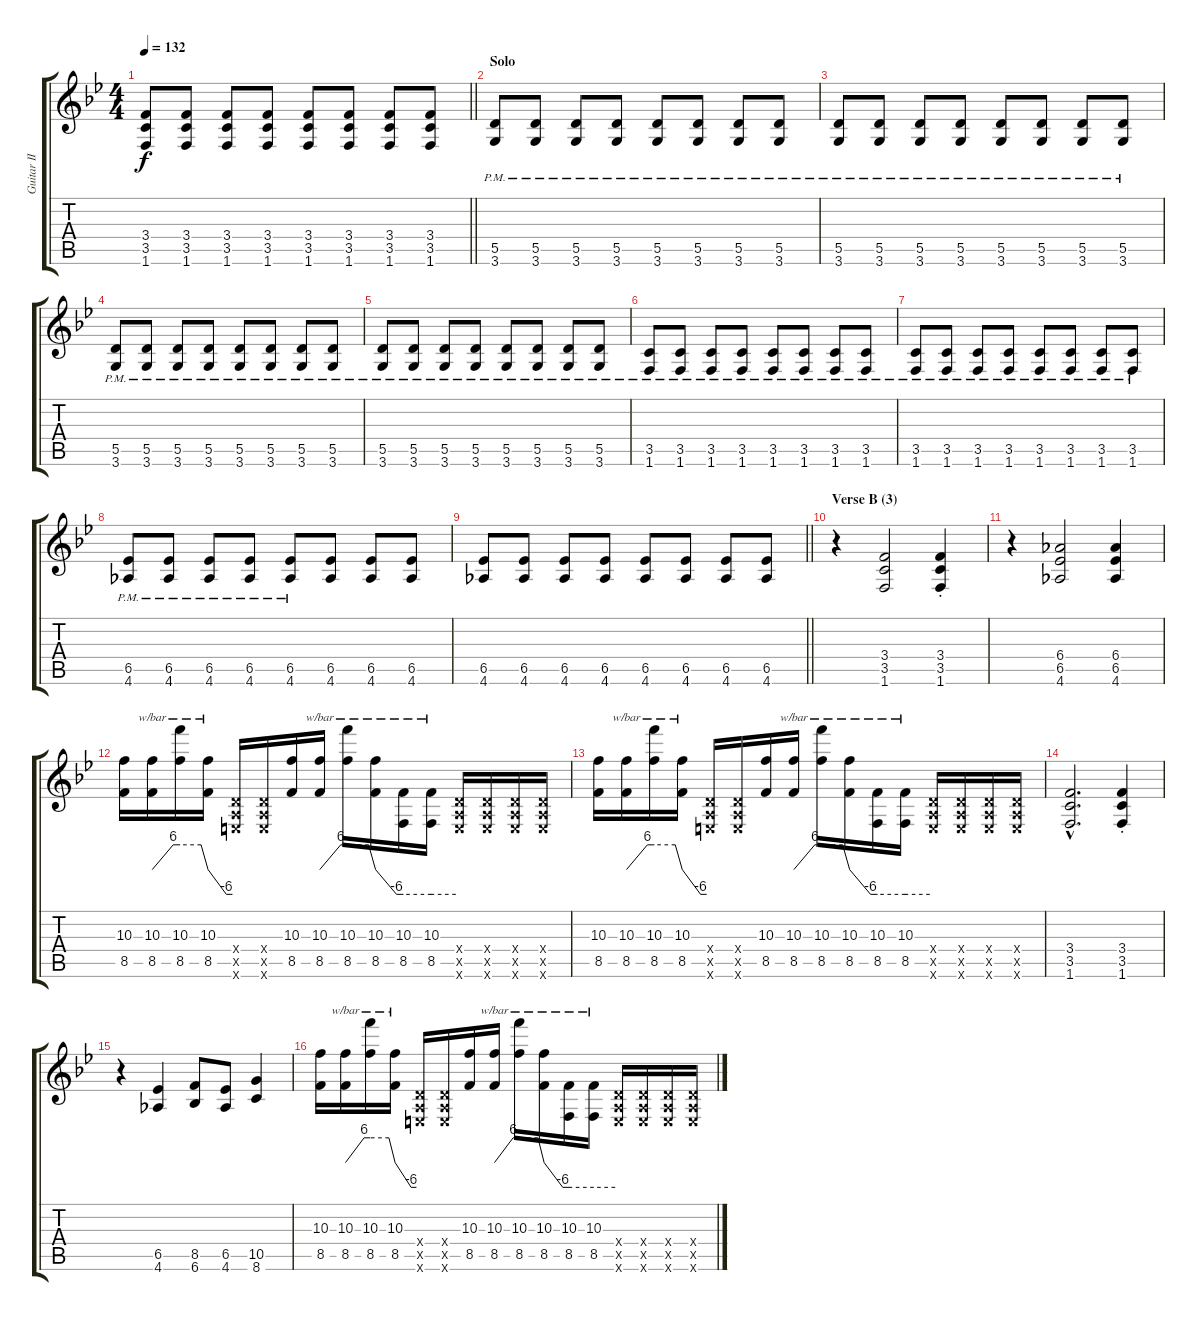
\track ("Guitar II (Aiji)" "Guitar II ") {instrument distortionguitar}
\staff {score tabs}
\tuning (E4 B3 G3 D3 A2 E2) {hide}
\ts (4 4)
\tempo 132
\clef g2
\barLineRight lightlight
\ks bb
(3.4 3.5 1.6).8{dy f} (3.4 3.5 1.6).8 (3.4 3.5 1.6).8 (3.4 3.5 1.6).8 (3.4 3.5 1.6).8 (3.4 3.5 1.6).8 (3.4 3.5 1.6).8 (3.4 3.5 1.6).8 |
\section ("" "Solo")
(5.5{pm} 3.6{pm}).8 (5.5{pm} 3.6{pm}).8 (5.5{pm} 3.6{pm}).8 (5.5{pm} 3.6{pm}).8 (5.5{pm} 3.6{pm}).8 (5.5{pm} 3.6{pm}).8 (5.5{pm} 3.6{pm}).8 (5.5{pm} 3.6{pm}).8 |
(5.5{pm} 3.6{pm}).8 (5.5{pm} 3.6{pm}).8 (5.5{pm} 3.6{pm}).8 (5.5{pm} 3.6{pm}).8 (5.5{pm} 3.6{pm}).8 (5.5{pm} 3.6{pm}).8 (5.5{pm} 3.6{pm}).8 (5.5{pm} 3.6{pm}).8 |
(5.5{pm} 3.6{pm}).8 (5.5{pm} 3.6{pm}).8 (5.5{pm} 3.6{pm}).8 (5.5{pm} 3.6{pm}).8 (5.5{pm} 3.6{pm}).8 (5.5{pm} 3.6{pm}).8 (5.5{pm} 3.6{pm}).8 (5.5{pm} 3.6{pm}).8 |
(5.5{pm} 3.6{pm}).8 (5.5{pm} 3.6{pm}).8 (5.5{pm} 3.6{pm}).8 (5.5{pm} 3.6{pm}).8 (5.5{pm} 3.6{pm}).8 (5.5{pm} 3.6{pm}).8 (5.5{pm} 3.6{pm}).8 (5.5{pm} 3.6{pm}).8 |
(3.5{pm} 1.6{pm}).8 (3.5{pm} 1.6{pm}).8 (3.5{pm} 1.6{pm}).8 (3.5{pm} 1.6{pm}).8 (3.5{pm} 1.6{pm}).8 (3.5{pm} 1.6{pm}).8 (3.5{pm} 1.6{pm}).8 (3.5{pm} 1.6{pm}).8 |
(3.5{pm} 1.6{pm}).8 (3.5{pm} 1.6{pm}).8 (3.5{pm} 1.6{pm}).8 (3.5{pm} 1.6{pm}).8 (3.5{pm} 1.6{pm}).8 (3.5{pm} 1.6{pm}).8 (3.5{pm} 1.6{pm}).8 (3.5{pm} 1.6{pm}).8 |
(6.5{pm} 4.6{pm}).8 (6.5{pm} 4.6{pm}).8 (6.5{pm} 4.6{pm}).8 (6.5{pm} 4.6{pm}).8 (6.5{pm} 4.6{pm}).8 (6.5 4.6).8 (6.5 4.6).8 (6.5 4.6).8 |
\barLineRight lightlight
(6.5 4.6).8 (6.5 4.6).8 (6.5 4.6).8 (6.5 4.6).8 (6.5 4.6).8 (6.5 4.6).8 (6.5 4.6).8 (6.5 4.6).8 |
\section ("" "Verse B (3)")
r.4 (3.4 3.5 1.6).2 (3.4{st} 3.5{st} 1.6{st}).4 |
r.4 (6.4 6.5 4.6).2 (6.4 6.5 4.6).4 |
(10.3 8.5).16 (10.3 8.5).16{tbe (custom default 0 0 45 24 60 24)} (10.3 8.5).16{tbe (custom default 0 24 45 24 60 0)} (10.3 8.5).16{tbe (custom default 0 0 45 -24 60 -24)} (0.4{x} 0.5{x} 0.6{x}).16 (0.4{x} 0.5{x} 0.6{x}).16 (10.3 8.5).16 (10.3 8.5).16{tbe (custom default 0 0 45 24 60 24)} (10.3 8.5).16{tbe (custom default 0 24 45 24 60 0)} (10.3 8.5).16{tbe (custom default 0 0 45 -24 60 -24)} (10.3 8.5).16{tbe (hold default 0 -24 60 -24)} (10.3 8.5).16{tbe (hold default 0 -24 60 -24)} (0.4{x} 0.5{x} 0.6{x}).16 (0.4{x} 0.5{x} 0.6{x}).16 (0.4{x} 0.5{x} 0.6{x}).16 (0.4{x} 0.5{x} 0.6{x}).16 |
(10.3 8.5).16 (10.3 8.5).16{tbe (custom default 0 0 45 24 60 24)} (10.3 8.5).16{tbe (custom default 0 24 45 24 60 0)} (10.3 8.5).16{tbe (custom default 0 0 45 -24 60 -24)} (0.4{x} 0.5{x} 0.6{x}).16 (0.4{x} 0.5{x} 0.6{x}).16 (10.3 8.5).16 (10.3 8.5).16{tbe (custom default 0 0 45 24 60 24)} (10.3 8.5).16{tbe (custom default 0 24 45 24 60 0)} (10.3 8.5).16{tbe (custom default 0 0 45 -24 60 -24)} (10.3 8.5).16{tbe (hold default 0 -24 60 -24)} (10.3 8.5).16{tbe (hold default 0 -24 60 -24)} (0.4{x} 0.5{x} 0.6{x}).16 (0.4{x} 0.5{x} 0.6{x}).16 (0.4{x} 0.5{x} 0.6{x}).16 (0.4{x} 0.5{x} 0.6{x}).16 |
(3.4{hac} 3.5{hac} 1.6{hac}).2{d} (3.4{st} 3.5{st} 1.6{st}).4 |
r.4 (6.5 4.6).4 (8.5 6.6).8 (6.5 4.6).8 (10.5 8.6).4 |
(10.3 8.5).16 (10.3 8.5).16{tbe (custom default 0 0 45 24 60 24)} (10.3 8.5).16{tbe (custom default 0 24 45 24 60 0)} (10.3 8.5).16{tbe (custom default 0 0 45 -24 60 -24)} (0.4{x} 0.5{x} 0.6{x}).16 (0.4{x} 0.5{x} 0.6{x}).16 (10.3 8.5).16 (10.3 8.5).16{tbe (custom default 0 0 45 24 60 24)} (10.3 8.5).16{tbe (custom default 0 24 45 24 60 0)} (10.3 8.5).16{tbe (custom default 0 0 45 -24 60 -24)} (10.3 8.5).16{tbe (hold default 0 -24 60 -24)} (10.3 8.5).16{tbe (hold default 0 -24 60 -24)} (0.4{x} 0.5{x} 0.6{x}).16 (0.4{x} 0.5{x} 0.6{x}).16 (0.4{x} 0.5{x} 0.6{x}).16 (0.4{x} 0.5{x} 0.6{x}).16
